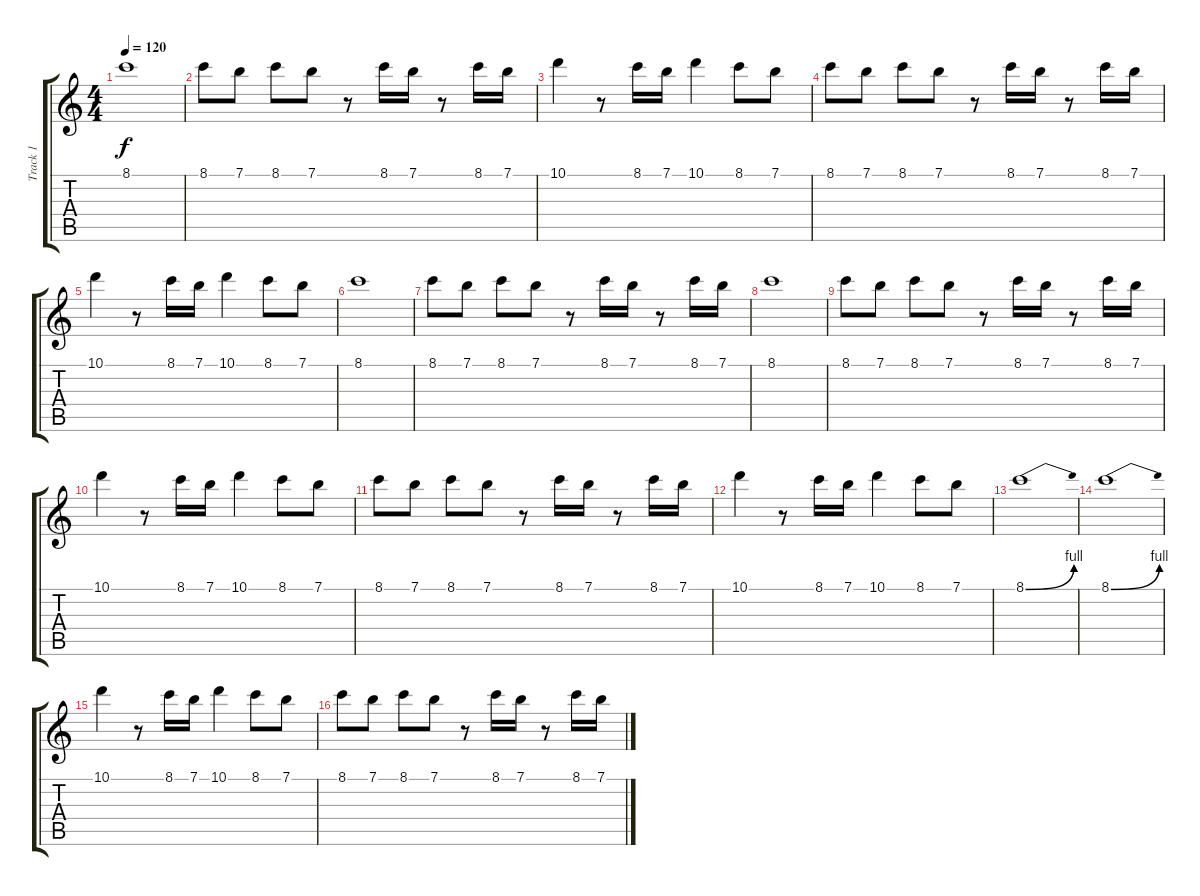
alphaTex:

\track ("Track 1" "Track 1") {instrument overdrivenguitar}
\staff {score tabs}
\tuning (E4 B3 G3 D3 A2 E2) {hide}
\ts (4 4)
\tempo 120
\clef g2
\ks c
8.1.1{dy f} |
8.1.8 7.1.8 8.1.8 7.1.8 r.8 8.1.16 7.1.16 r.8 8.1.16 7.1.16 |
10.1.4 r.8 8.1.16 7.1.16 10.1.4 8.1.8 7.1.8 |
8.1.8 7.1.8 8.1.8 7.1.8 r.8 8.1.16 7.1.16 r.8 8.1.16 7.1.16 |
10.1.4 r.8 8.1.16 7.1.16 10.1.4 8.1.8 7.1.8 |
8.1.1 |
8.1.8 7.1.8 8.1.8 7.1.8 r.8 8.1.16 7.1.16 r.8 8.1.16 7.1.16 |
8.1.1 |
8.1.8 7.1.8 8.1.8 7.1.8 r.8 8.1.16 7.1.16 r.8 8.1.16 7.1.16 |
10.1.4 r.8 8.1.16 7.1.16 10.1.4 8.1.8 7.1.8 |
8.1.8 7.1.8 8.1.8 7.1.8 r.8 8.1.16 7.1.16 r.8 8.1.16 7.1.16 |
10.1.4 r.8 8.1.16 7.1.16 10.1.4 8.1.8 7.1.8 |
8.1{be (bend 0 0 60 4)}.1 |
8.1{be (bend 0 0 60 4)}.1 |
10.1.4 r.8 8.1.16 7.1.16 10.1.4 8.1.8 7.1.8 |
8.1.8 7.1.8 8.1.8 7.1.8 r.8 8.1.16 7.1.16 r.8 8.1.16 7.1.16
